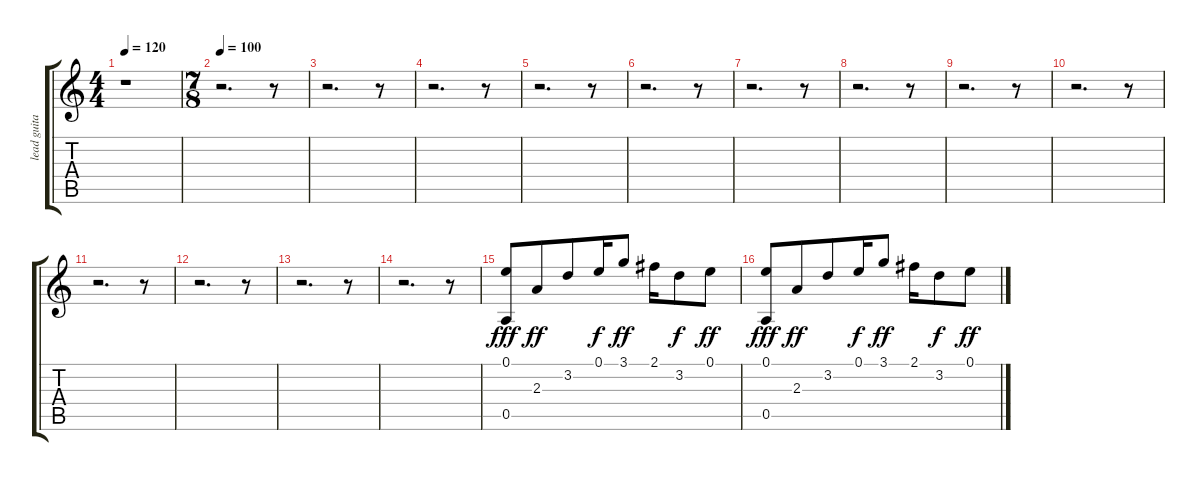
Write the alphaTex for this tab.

\track ("lead guitar" "lead guita") {instrument overdrivenguitar}
\staff {score tabs}
\tuning (E4 B3 G3 D3 A2 E2) {hide}
\ts (4 4)
\tempo 120
\clef g2
\ks c
r.1{dy fff} |
\ts (7 8)
\tempo 100
r.2{d} r.8 |
r.2{d} r.8 |
r.2{d} r.8 |
r.2{d} r.8 |
r.2{d} r.8 |
r.2{d} r.8 |
r.2{d} r.8 |
r.2{d} r.8 |
r.2{d} r.8 |
r.2{d} r.8 |
r.2{d} r.8 |
r.2{d} r.8 |
r.2{d} r.8 |
(0.1 0.5).8 2.3.8{dy ff} 3.2.8 0.1.16{dy f} 3.1.8{dy ff} 2.1.16 3.2.8{dy f} 0.1.8{dy ff} |
(0.1 0.5).8{dy fff} 2.3.8{dy ff} 3.2.8 0.1.16{dy f} 3.1.8{dy ff} 2.1.16 3.2.8{dy f} 0.1.8{dy ff}
